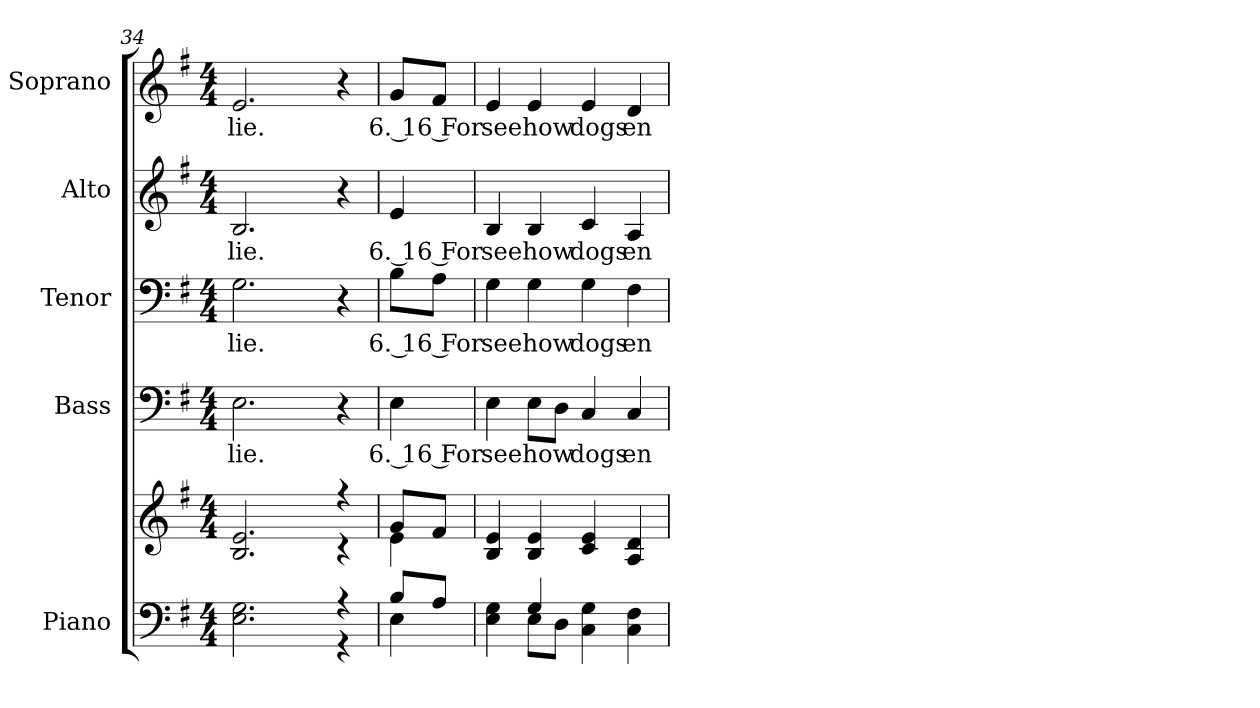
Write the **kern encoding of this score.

**kern	**kern	**kern	**text	**kern	**text	**kern	**text	**kern	**text
*part5	*part5	*part4	*part4	*part3	*part3	*part2	*part2	*part1	*part1
*staff6	*staff5	*staff4	*staff4	*staff3	*staff3	*staff2	*staff2	*staff1	*staff1
*I"Piano	*	*I"Bass	*	*I"Tenor	*	*I"Alto	*	*I"Soprano	*
*I'Pno.	*	*I'B.	*	*I'T.	*	*I'A.	*	*I'S.	*
*clefF4	*clefG2	*clefF4	*	*clefF4	*	*clefG2	*	*clefG2	*
*k[f#]	*k[f#]	*k[f#]	*	*k[f#]	*	*k[f#]	*	*k[f#]	*
*G:	*G:	*G:	*	*G:	*	*G:	*	*G:	*
*M4/4	*M4/4	*M4/4	*	*M4/4	*	*M4/4	*	*M4/4	*
=34	=34	=34	=34	=34	=34	=34	=34	=34	=34
*^	*^	*	*	*	*	*	*	*	*
!	!	!	!	!	!LO:LY:b:color=#000000	!	!	!	!	!	!
!	!	!	!	!	!	!	!LO:LY:b:color=#000000	!	!	!	!
!	!	!	!	!	!	!	!	!	!LO:LY:b:color=#000000	!	!
!	!	!	!	!	!	!	!	!	!	!	!LO:LY:b:color=#000000
2.Ei\ 2.Gi	2ryy	2.Bi/ 2.ei	2ryy	2.Ei\	lie.	2.Gi\	lie.	2.Bi/	lie.	2.ei/	lie.
.	4ryy	.	4ryy	.	.	.	.	.	.	.	.
4r	4r	4r	4r	4r	.	4r	.	4r	.	4r	.
=35	=35	=35	=35	=35	=35	=35	=35	=35	=35	=35	=35
!	!	!	!	!	!LO:LY:b:color=#000000	!	!	!	!	!	!
!	!	!	!	!	!	!	!LO:LY:b:color=#000000	!	!	!	!
!	!	!	!	!	!	!	!	!	!LO:LY:b:color=#000000	!	!
!	!	!	!	!	!	!	!	!	!	!	!LO:LY:b:color=#000000
8Bi/L	4Ei\	8gi/L	4ei\	4Ei\	6. 16 For	8Bi\L	6. 16 For	4ei/	6. 16 For	8gi/L	6. 16 For
8Ai/J	.	8f#i/J	.	.	.	8Ai\J	.	.	.	8f#i/J	.
*	*	*v	*v	*	*	*	*	*	*	*	*
=36	=36	=36	=36	=36	=36	=36	=36	=36	=36	=36
!	!	!	!	!LO:LY:b:color=#000000	!	!	!	!	!	!
!	!	!	!	!	!	!LO:LY:b:color=#000000	!	!	!	!
!	!	!	!	!	!	!	!	!LO:LY:b:color=#000000	!	!
!	!	!	!	!	!	!	!	!	!	!LO:LY:b:color=#000000
4Ei\ 4Gi	4ryy	4Bi/ 4ei	4Ei\	see	4Gi\	see	4Bi/	see	4ei/	see
!	!	!	!	!LO:LY:b:color=#000000	!	!	!	!	!	!
!	!	!	!	!	!	!LO:LY:b:color=#000000	!	!	!	!
!	!	!	!	!	!	!	!	!LO:LY:b:color=#000000	!	!
!	!	!	!	!	!	!	!	!	!	!LO:LY:b:color=#000000
4Gi/	8Ei\L	4Bi/ 4ei	8Ei\L	how	4Gi\	how	4Bi/	how	4ei/	how
.	8Di\J	.	8Di\J	.	.	.	.	.	.	.
!	!	!	!	!LO:LY:b:color=#000000	!	!	!	!	!	!
!	!	!	!	!	!	!LO:LY:b:color=#000000	!	!	!	!
!	!	!	!	!	!	!	!	!LO:LY:b:color=#000000	!	!
!	!	!	!	!	!	!	!	!	!	!LO:LY:b:color=#000000
4Ci\ 4Gi	2ryy	4ci/ 4ei	4Ci/	dogs	4Gi\	dogs	4ci/	dogs	4ei/	dogs
!	!	!	!	!LO:LY:b:color=#000000	!	!	!	!	!	!
!	!	!	!	!	!	!LO:LY:b:color=#000000	!	!	!	!
!	!	!	!	!	!	!	!	!LO:LY:b:color=#000000	!	!
!	!	!	!	!	!	!	!	!	!	!LO:LY:b:color=#000000
4Ci\ 4F#i	.	4Ai/ 4di	4Ci/	en-	4F#i\	en-	4Ai/	en-	4di/	en-
*v	*v	*	*	*	*	*	*	*	*	*
=	=	=	=	=	=	=	=	=	=
*-	*-	*-	*-	*-	*-	*-	*-	*-	*-
